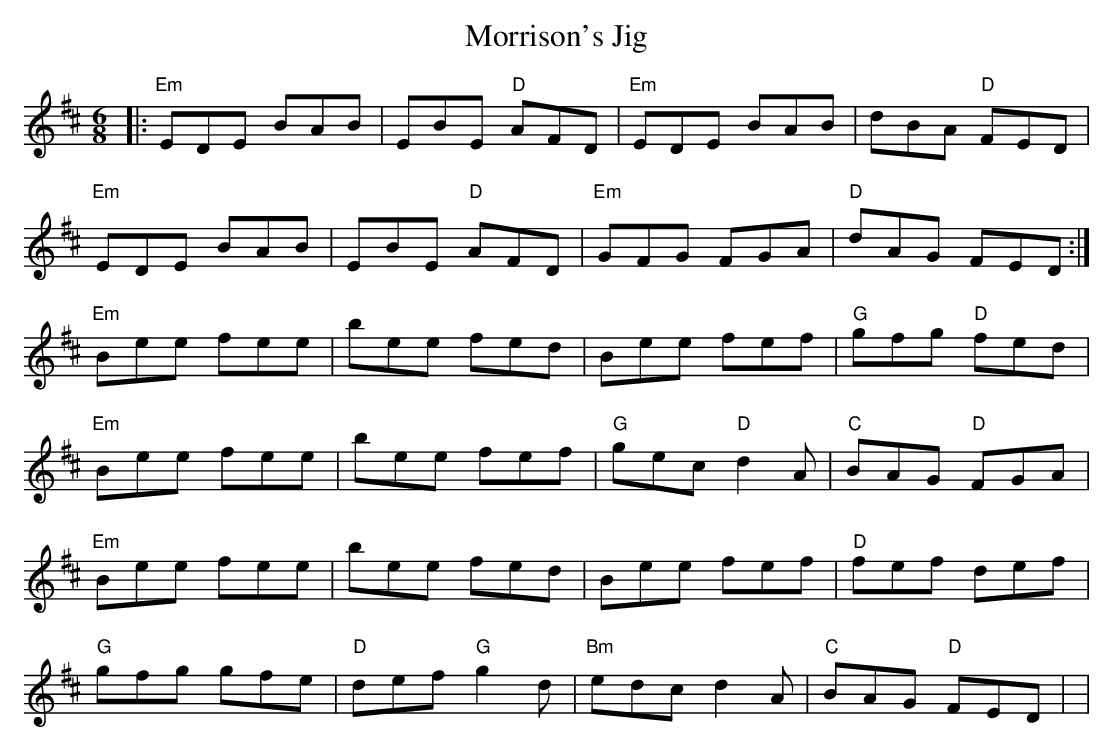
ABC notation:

X:1
T:Morrison's Jig
M:6/8
L:1/8
K:EDor
|:"Em"EDE BAB | EBE "D"AFD | "Em"EDE BAB | dBA "D"FED |
  "Em"EDE BAB | EBE "D"AFD | "Em"GFG FGA | "D"dAG FED :|
  "Em"Bee fee | bee fed | Bee fef |"G"gfg "D"fed |
  "Em"Bee fee | bee fef | "G"gec "D"d2A | "C"BAG "D"FGA |
  "Em"Bee fee | bee fed | Bee fef | "D"fef def |
  "G" gfg gfe | "D"def "G"g2d | "Bm"edc d2A | "C"BAG "D"FED |>|
